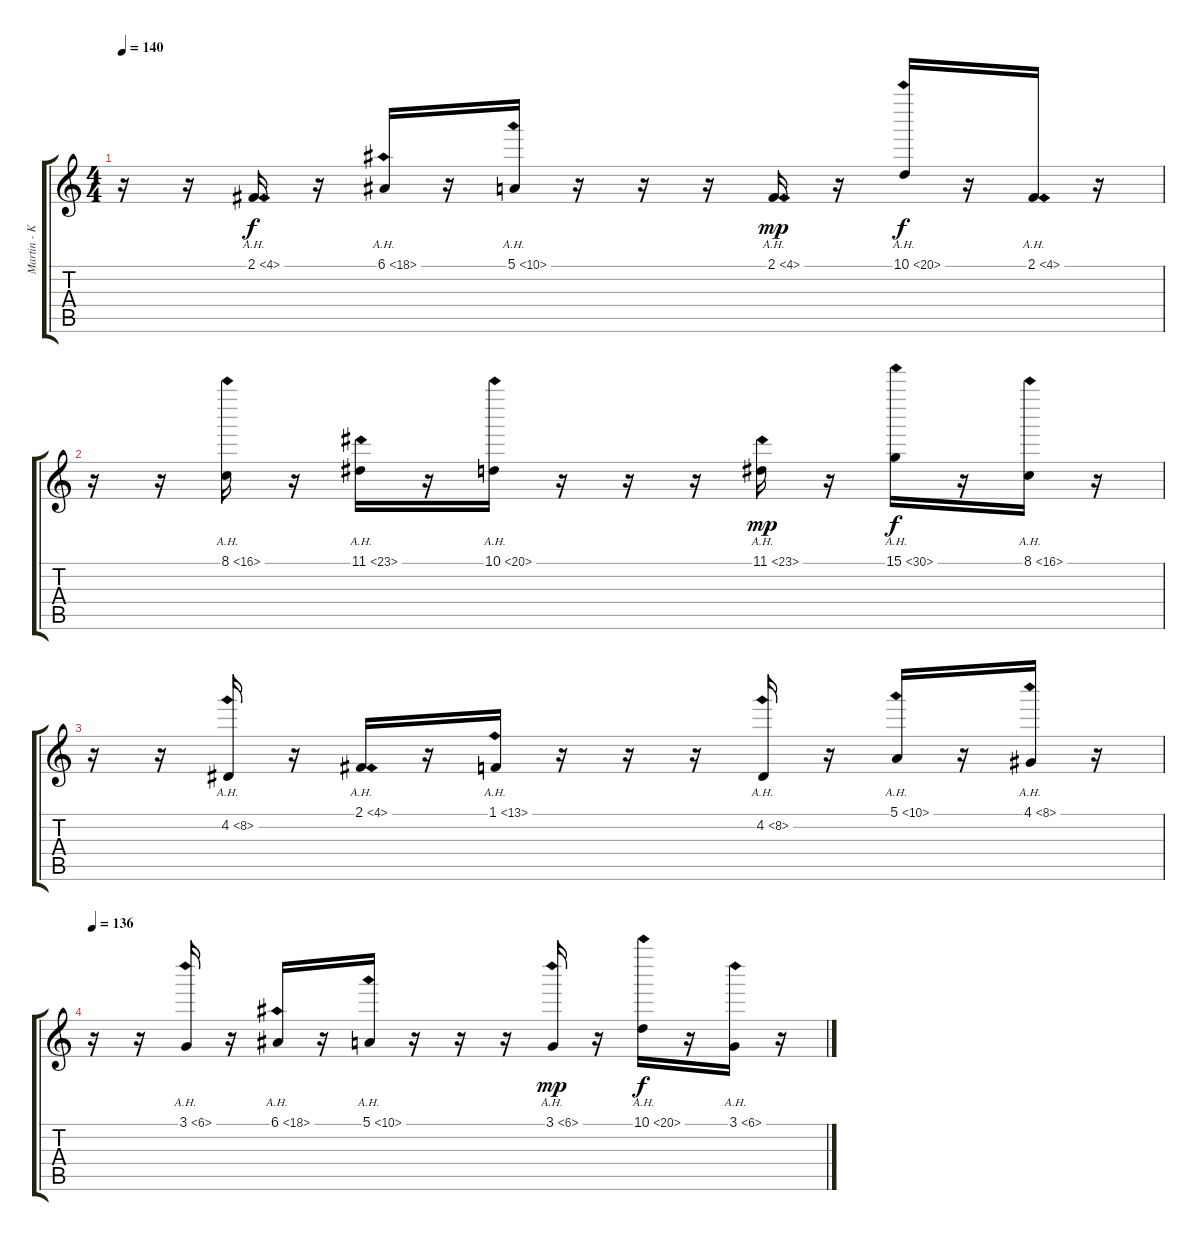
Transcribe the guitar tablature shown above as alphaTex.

\track ("Martin - Keyboard2" "Martin - K") {instrument choiraahs}
\staff {score tabs}
\tuning (E4 B3 G3 D3 A2 E2) {hide}
\ts (4 4)
\tempo 140
\clef g2
\ks c
r.16{dy f instrument stringensemble1} r.16 2.1{ah 2}.16 r.16 6.1{ah 12}.16 r.16 5.1{ah 5}.16 r.16 r.16 r.16 2.1{ah 2}.16{dy mp} r.16 10.1{ah 10}.16{dy f} r.16 2.1{ah 2}.16 r.16 |
r.16{instrument stringensemble1} r.16 8.1{ah 8}.16 r.16 11.1{ah 12}.16 r.16 10.1{ah 10}.16 r.16 r.16 r.16 11.1{ah 12}.16{dy mp} r.16 15.1{ah 15}.16{dy f} r.16 8.1{ah 8}.16 r.16 |
r.16{instrument stringensemble1} r.16 4.2{ah 4}.16 r.16 2.1{ah 2}.16 r.16 1.1{ah 12}.16 r.16 r.16 r.16 4.2{ah 4}.16 r.16 5.1{ah 5}.16 r.16 4.1{ah 4}.16 r.16 |
\tempo 136
r.16{volume 15 instrument stringensemble1} r.16 3.1{ah 3}.16 r.16 6.1{ah 12}.16 r.16 5.1{ah 5}.16 r.16 r.16 r.16 3.1{ah 3}.16{dy mp} r.16 10.1{ah 10}.16{dy f} r.16 3.1{ah 3}.16 r.16
